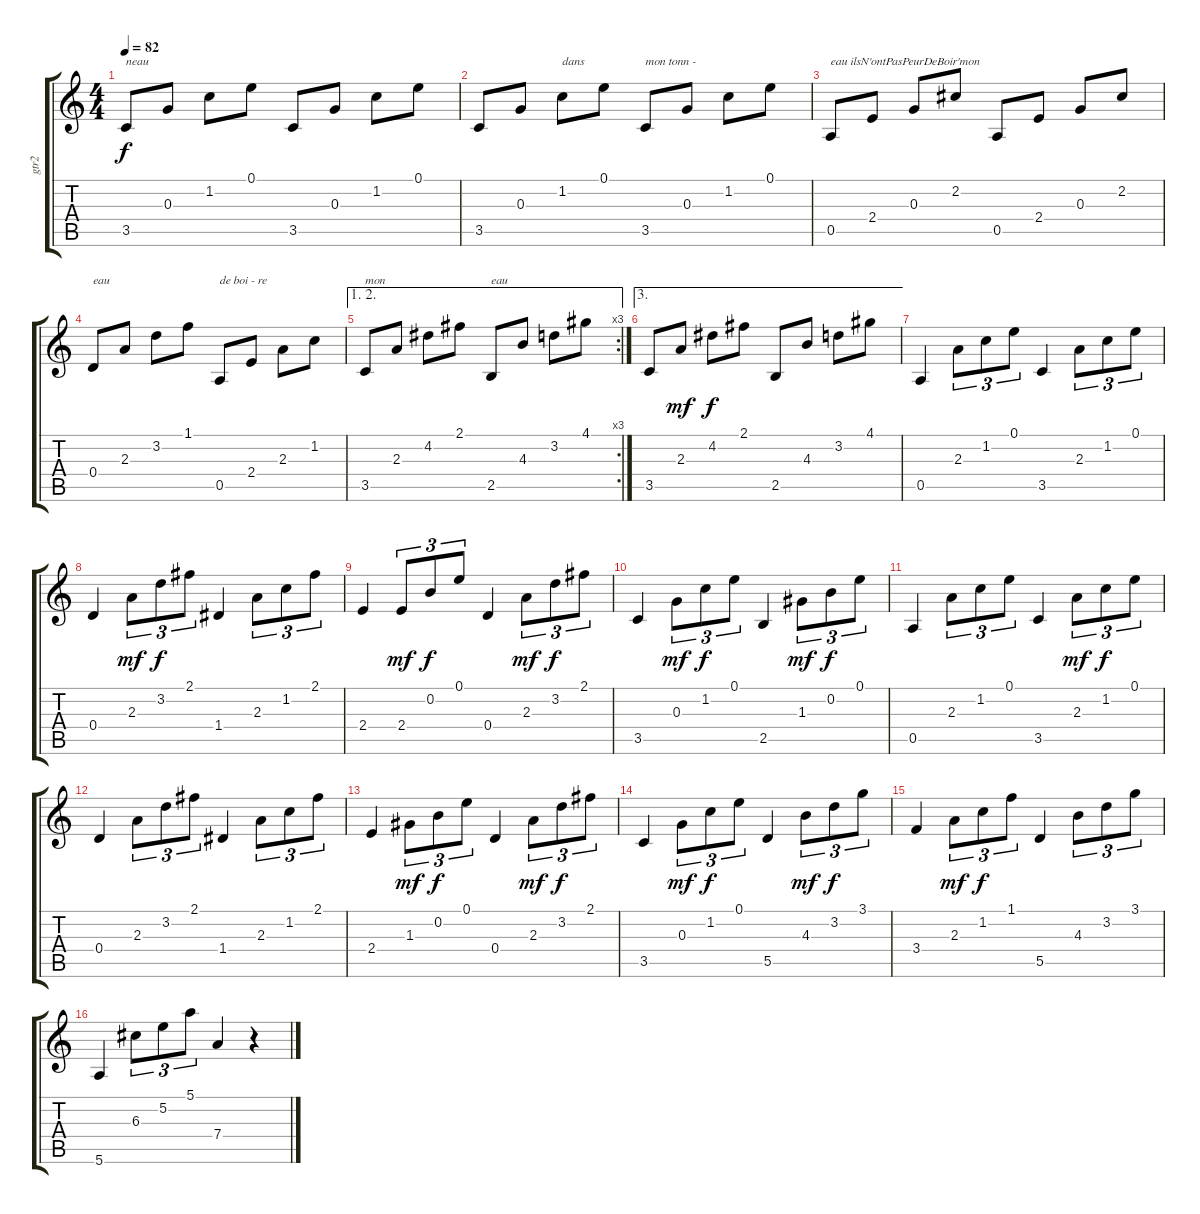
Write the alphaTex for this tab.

\track ("gtr2" "gtr2") {instrument acousticguitarnylon}
\staff {score tabs}
\tuning (E4 B3 G3 D3 A2 E2) {hide}
\ts (4 4)
\tempo 82
\clef g2
\ks c
3.5.8{txt "neau" dy f} 0.3.8 1.2.8 0.1.8 3.5.8 0.3.8 1.2.8 0.1.8 |
3.5.8 0.3.8 1.2.8{txt "dans"} 0.1.8 3.5.8{txt "mon tonn -"} 0.3.8 1.2.8 0.1.8 |
0.5.8{txt "eau ilsN'ontPasPeurDeBoir'mon"} 2.4.8 0.3.8 2.2.8 0.5.8 2.4.8 0.3.8 2.2.8 |
0.4.8{txt "eau"} 2.3.8 3.2.8 1.1.8 0.5.8{txt "de boi - re"} 2.4.8 2.3.8 1.2.8 |
\ae (1 2)
\rc 3
3.5.8{txt "mon"} 2.3.8 4.2.8 2.1.8 2.5.8{txt "eau"} 4.3.8 3.2.8 4.1.8 |
\ae 3
3.5.8 2.3.8{dy mf} 4.2.8{dy f} 2.1.8 2.5.8 4.3.8 3.2.8 4.1.8 |
0.5.4 2.3.8{tu (3 2)} 1.2.8{tu (3 2)} 0.1.8{tu (3 2)} 3.5.4 2.3.8{tu (3 2)} 1.2.8{tu (3 2)} 0.1.8{tu (3 2)} |
0.4.4 2.3.8{tu (3 2) dy mf} 3.2.8{tu (3 2) dy f} 2.1.8{tu (3 2)} 1.4.4 2.3.8{tu (3 2)} 1.2.8{tu (3 2)} 2.1.8{tu (3 2)} |
2.4.4 2.4.8{tu (3 2) dy mf} 0.2.8{tu (3 2) dy f} 0.1.8{tu (3 2)} 0.4.4 2.3.8{tu (3 2) dy mf} 3.2.8{tu (3 2) dy f} 2.1.8{tu (3 2)} |
3.5.4 0.3.8{tu (3 2) dy mf} 1.2.8{tu (3 2) dy f} 0.1.8{tu (3 2)} 2.5.4 1.3.8{tu (3 2) dy mf} 0.2.8{tu (3 2) dy f} 0.1.8{tu (3 2)} |
0.5.4 2.3.8{tu (3 2)} 1.2.8{tu (3 2)} 0.1.8{tu (3 2)} 3.5.4 2.3.8{tu (3 2) dy mf} 1.2.8{tu (3 2) dy f} 0.1.8{tu (3 2)} |
0.4.4 2.3.8{tu (3 2)} 3.2.8{tu (3 2)} 2.1.8{tu (3 2)} 1.4.4 2.3.8{tu (3 2)} 1.2.8{tu (3 2)} 2.1.8{tu (3 2)} |
2.4.4 1.3.8{tu (3 2) dy mf} 0.2.8{tu (3 2) dy f} 0.1.8{tu (3 2)} 0.4.4 2.3.8{tu (3 2) dy mf} 3.2.8{tu (3 2) dy f} 2.1.8{tu (3 2)} |
3.5.4 0.3.8{tu (3 2) dy mf} 1.2.8{tu (3 2) dy f} 0.1.8{tu (3 2)} 5.5.4 4.3.8{tu (3 2) dy mf} 3.2.8{tu (3 2) dy f} 3.1.8{tu (3 2)} |
3.4.4 2.3.8{tu (3 2) dy mf} 1.2.8{tu (3 2) dy f} 1.1.8{tu (3 2)} 5.5.4 4.3.8{tu (3 2)} 3.2.8{tu (3 2)} 3.1.8{tu (3 2)} |
5.6.4 6.3.8{tu (3 2)} 5.2.8{tu (3 2)} 5.1.8{tu (3 2)} 7.4.4 r.4
